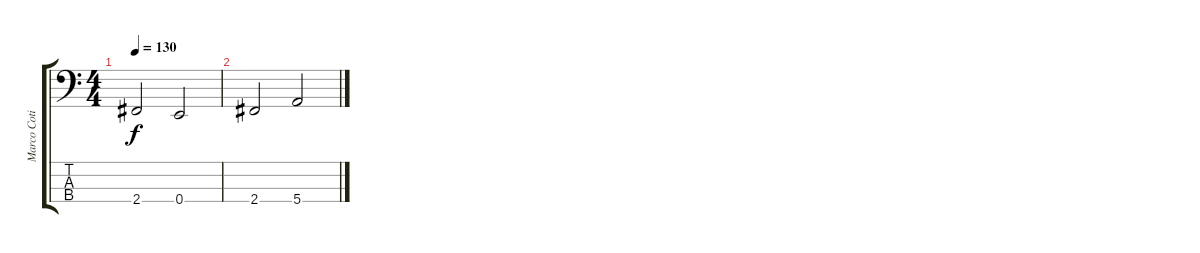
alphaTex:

\track ("Marco Coti Zelati (Bass Guitar)" "Marco Coti") {instrument electricbassfinger}
\staff {score tabs}
\tuning (G2 D2 A1 E1) {hide}
\ts (4 4)
\tempo 130
\clef f4
\ks c
2.4.2{dy f} 0.4.2 |
2.4.2 5.4.2
